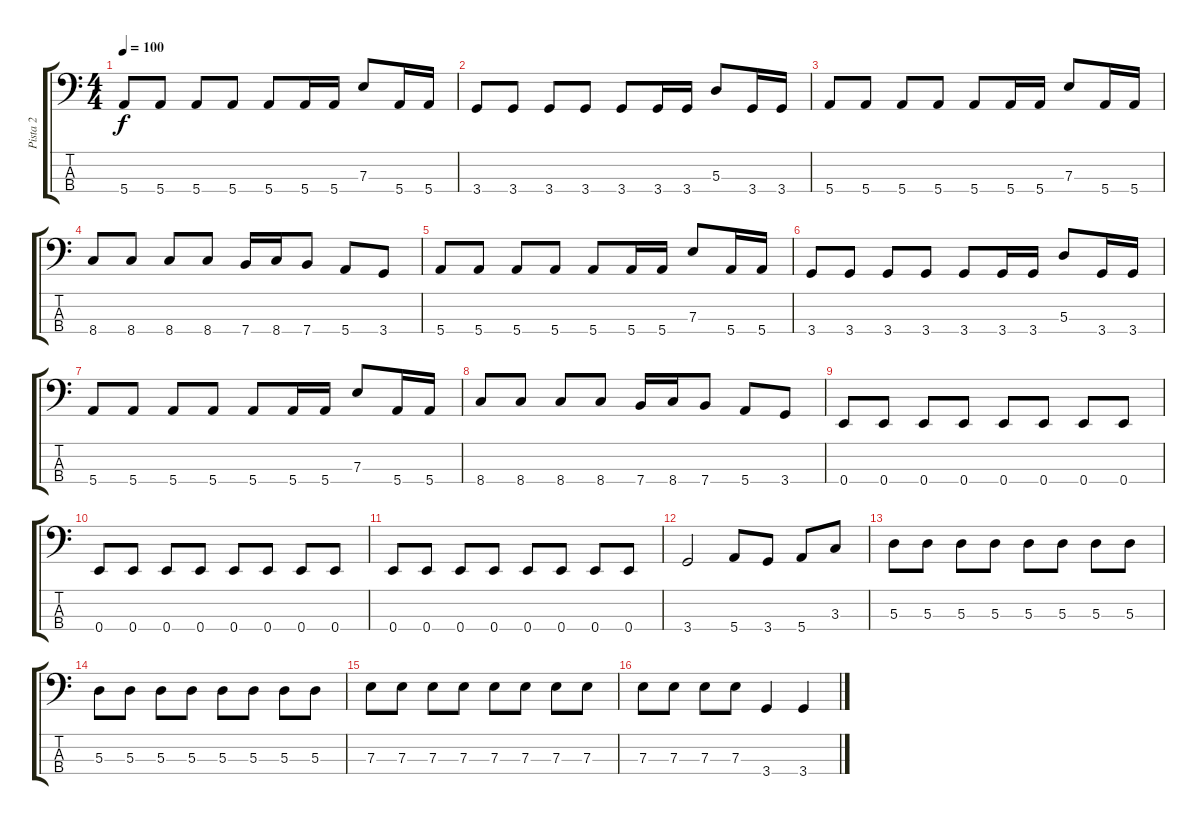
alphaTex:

\track ("Pista 2" "Pista 2") {instrument electricbassfinger}
\staff {score tabs}
\tuning (G2 D2 A1 E1) {hide}
\ts (4 4)
\tempo 100
\clef f4
\ks c
5.4.8{dy f instrument electricbassfinger} 5.4.8 5.4.8 5.4.8 5.4.8 5.4.16 5.4.16 7.3.8 5.4.16 5.4.16 |
3.4.8 3.4.8 3.4.8 3.4.8 3.4.8 3.4.16 3.4.16 5.3.8 3.4.16 3.4.16 |
5.4.8 5.4.8 5.4.8 5.4.8 5.4.8 5.4.16 5.4.16 7.3.8 5.4.16 5.4.16 |
8.4.8 8.4.8 8.4.8 8.4.8 7.4.16 8.4.16 7.4.8 5.4.8 3.4.8 |
5.4.8 5.4.8 5.4.8 5.4.8 5.4.8 5.4.16 5.4.16 7.3.8 5.4.16 5.4.16 |
3.4.8 3.4.8 3.4.8 3.4.8 3.4.8 3.4.16 3.4.16 5.3.8 3.4.16 3.4.16 |
5.4.8 5.4.8 5.4.8 5.4.8 5.4.8 5.4.16 5.4.16 7.3.8 5.4.16 5.4.16 |
8.4.8 8.4.8 8.4.8 8.4.8 7.4.16 8.4.16 7.4.8 5.4.8 3.4.8 |
0.4.8 0.4.8 0.4.8 0.4.8 0.4.8 0.4.8 0.4.8 0.4.8 |
0.4.8 0.4.8 0.4.8 0.4.8 0.4.8 0.4.8 0.4.8 0.4.8 |
0.4.8 0.4.8 0.4.8 0.4.8 0.4.8 0.4.8 0.4.8 0.4.8 |
3.4.2 5.4.8 3.4.8 5.4.8 3.3.8 |
5.3.8 5.3.8 5.3.8 5.3.8 5.3.8 5.3.8 5.3.8 5.3.8 |
5.3.8 5.3.8 5.3.8 5.3.8 5.3.8 5.3.8 5.3.8 5.3.8 |
7.3.8 7.3.8 7.3.8 7.3.8 7.3.8 7.3.8 7.3.8 7.3.8 |
7.3.8 7.3.8 7.3.8 7.3.8 3.4.4 3.4.4
